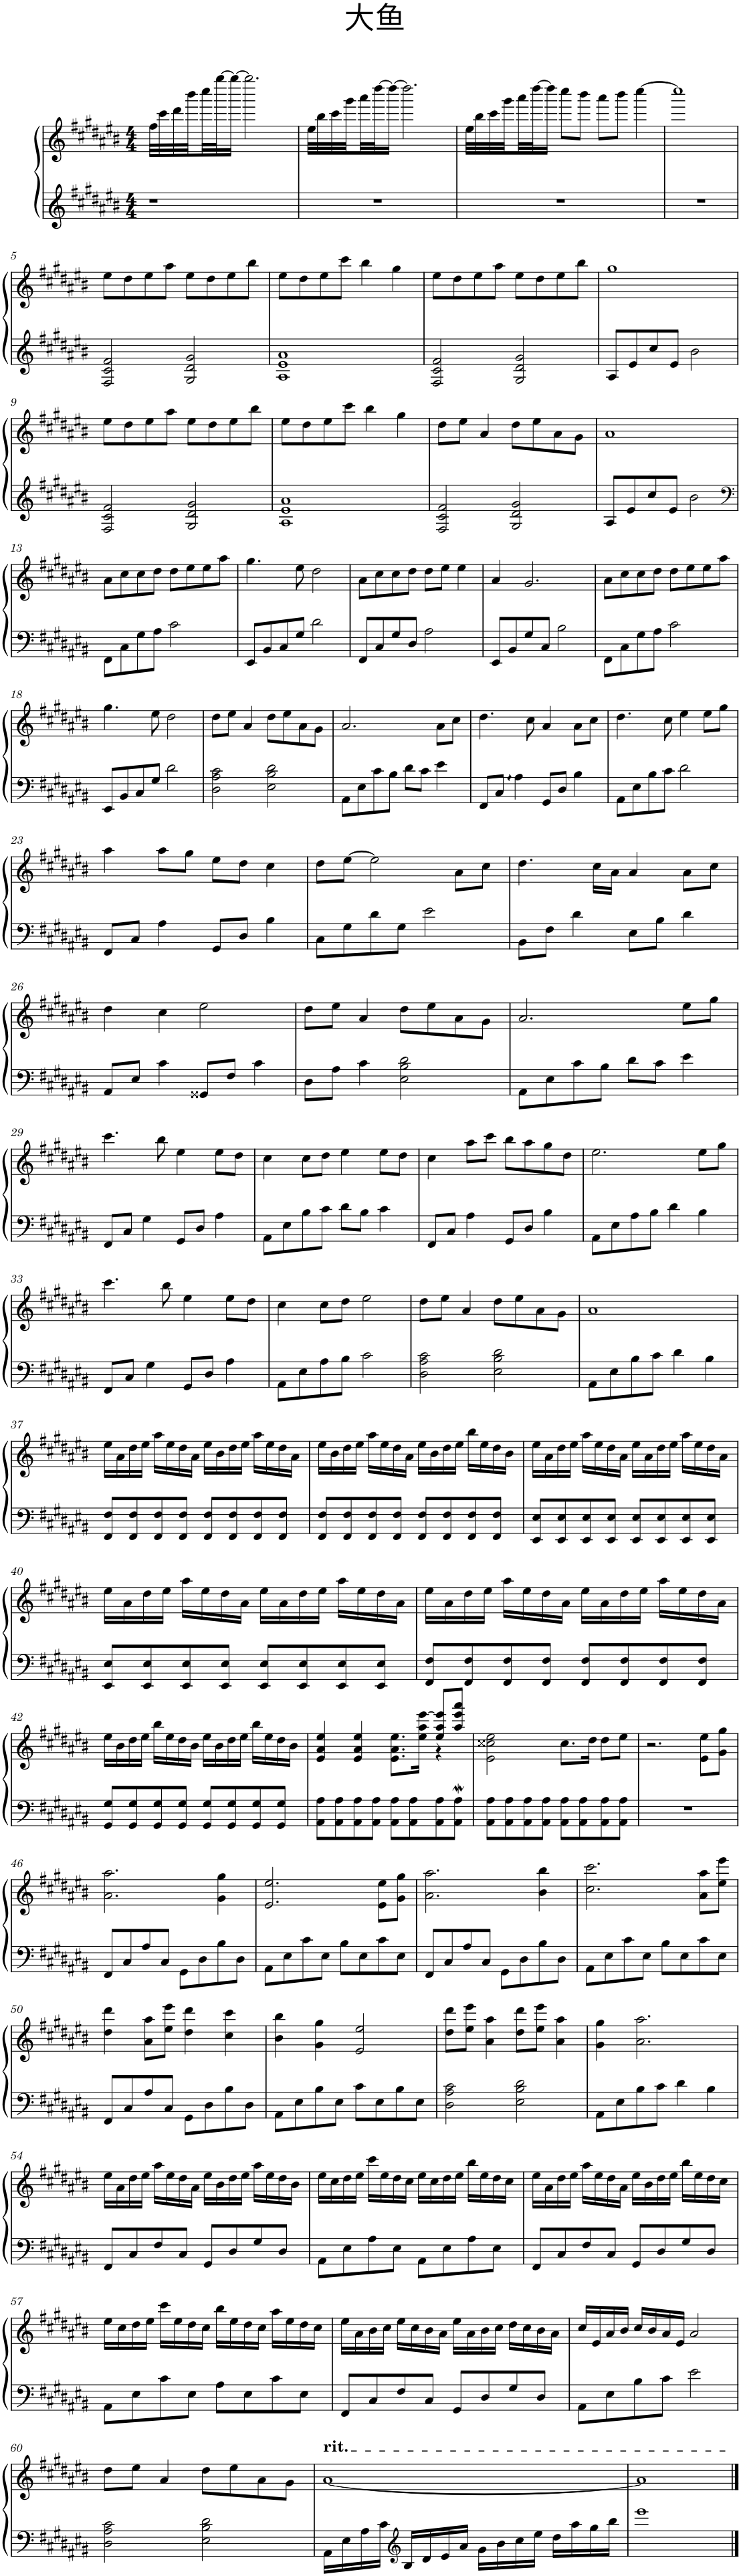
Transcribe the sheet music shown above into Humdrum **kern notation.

**kern	**kern
*part1	*part1
*staff2	*staff1
*I"Piano	*
*I'Pno	*
*clefG2	*clefG2
*k[f#c#g#d#a#e#b#]	*k[f#c#g#d#a#e#b#]
*M4/4	*M4/4
=1	=1
1r	32ff#\LLL
.	32ccc#\
.	32ddd#\
.	32bbb#\
.	32cccc#\
.	[32gggg#\J
.	16gggg#\JJ_
.	2.gggg#\]
=2	=2
1r	32ee#\LLL
.	32bb#\
.	32ccc#\
.	32ggg#\
.	32aaa#\
.	[32dddd#\J
.	16dddd#\JJ_
.	2.dddd#\]
=3	=3
1r	32ee#\LLL
.	32bb#\
.	32ccc#\
.	32ggg#\
.	32aaa#\
.	[32dddd#\J
.	16dddd#\JJ]
.	8cccc#\L
.	8bbb#\J
.	8aaa#\L
.	8bbb#\J
.	[4cccc#\
=4	=4
1r	1cccc#]
!!LO:LB:g=z
=5	=5
2F#/ 2c#/ 2f#/	8ee#\L
.	8dd#\
.	8ee#\
.	8aa#\J
2G#/ 2d#/ 2g#/	8ee#\L
.	8dd#\
.	8ee#\
.	8bb#\J
=6	=6
*^	*
*	*^	*
1a#	1e#	1A#	8ee#\L
.	.	.	8dd#\
.	.	.	8ee#\
.	.	.	8ccc#\J
.	.	.	4bb#\
.	.	.	4gg#\
*v	*v	*v	*
=7	=7
2F#/ 2c#/ 2f#/	8ee#\L
.	8dd#\
.	8ee#\
.	8aa#\J
2G#/ 2d#/ 2g#/	8ee#\L
.	8dd#\
.	8ee#\
.	8bb#\J
=8	=8
8A#/L	1gg#
8e#/	.
8cc#/	.
8e#/J	.
2b#\	.
!!LO:LB:g=z
=9	=9
2F#/ 2c#/ 2f#/	8ee#\L
.	8dd#\
.	8ee#\
.	8aa#\J
2G#/ 2d#/ 2g#/	8ee#\L
.	8dd#\
.	8ee#\
.	8bb#\J
=10	=10
1A# 1e# 1a#	8ee#\L
.	8dd#\
.	8ee#\
.	8ccc#\J
.	4bb#\
.	4gg#\
=11	=11
2F#/ 2c#/ 2f#/	8dd#\L
.	8ee#\J
.	4a#/
2G#/ 2d#/ 2g#/	8dd#\L
.	8ee#\
.	8a#\
.	8g#\J
=12	=12
8A#/L	1a#
8e#/	.
8cc#/	.
8e#/J	.
2b#\	.
!!LO:LB:g=z
=13	=13
*clefF4	*
8FF#\L	8a#\L
8C#\	8cc#\
8G#\	8cc#\
8A#\J	8dd#\J
2c#\	8dd#\L
.	8ee#\
.	8ee#\
.	8aa#\J
=14	=14
8EE#/L	4.gg#\
8BB#/	.
8C#/	.
8G#/J	8ee#\
2d#\	2dd#\
=15	=15
8FF#/L	8a#\L
8C#/	8cc#\
8G#/	8cc#\
8D#/J	8dd#\J
2A#\	8dd#\L
.	8ee#\J
.	4ee#\
=16	=16
8EE#/L	4a#/
8BB#/	.
8G#/	2.g#/
8C#/J	.
2B#\	.
=17	=17
8FF#\L	8a#\L
8C#\	8cc#\
8G#\	8cc#\
8A#\J	8dd#\J
2c#\	8dd#\L
.	8ee#\
.	8ee#\
.	8aa#\J
!!LO:LB:g=z
=18	=18
8EE#/L	4.gg#\
8BB#/	.
8C#/	.
8G#/J	8ee#\
2d#\	2dd#\
=19	=19
2D#\ 2A#\ 2c#\	8dd#\L
.	8ee#\J
.	4a#/
2E#\ 2B#\ 2d#\	8dd#\L
.	8ee#\
.	8a#\
.	8g#\J
=20	=20
8AA#\L	2.a#/
8E#\	.
8c#\	.
8B#\J	.
8d#\L	.
8c#\J	.
4e#\	8a#\L
.	8cc#\J
=21	=21
8FF#/L	4.dd#\
8C#/J	.
4A#:\	.
.	8cc#\
8GG#/L	4a#/
8D#/J	.
4B#\	8a#\L
.	8cc#\J
=22	=22
8AA#\L	4.dd#\
8E#\	.
8B#\	.
8c#\J	8cc#\
2d#\	4ee#\
.	8ee#\L
.	8gg#\J
!!LO:LB:g=z
=23	=23
8FF#/L	4aa#\
8C#/J	.
4A#\	8aa#\L
.	8gg#\J
8GG#/L	8ee#\L
8D#/J	8dd#\J
4B#\	4cc#\
=24	=24
8C#\L	8dd#\L
8G#\	[>8ee#\J
8d#\	2ee#\]
8G#\J	.
2e#\	.
.	8a#\L
.	8cc#\J
=25	=25
8BB#\L	4.dd#\
8F#\J	.
4d#\	.
.	16cc#\LL
.	16a#\JJ
8E#\L	4a#/
8B#\J	.
4d#\	8a#\L
.	8cc#\J
!!LO:LB:g=z
=26	=26
8AA#/L	4dd#\
8E#/J	.
4c#\	4cc#\
8GG##X/L	2ee#\
8F#/J	.
4c#\	.
=27	=27
8D#\L	8dd#\L
8A#\J	8ee#\J
4c#\	4a#/
2E#\ 2B#\ 2d#\	8dd#\L
.	8ee#\
.	8a#\
.	8g#\J
=28	=28
8AA#\L	2.a#/
8E#\	.
8c#\	.
8B#\J	.
8d#\L	.
8c#\J	.
4e#\	8ee#\L
.	8gg#\J
!!LO:LB:g=z
=29	=29
8FF#/L	4.ccc#\
8C#/J	.
4G#\	.
.	8bb#\
8GG#/L	4ee#\
8D#/J	.
4A#\	8ee#\L
.	8dd#\J
=30	=30
8AA#\L	4cc#\
8E#\	.
8B#\	8cc#\L
8c#\J	8dd#\J
8d#\L	4ee#\
8B#\J	.
4c#\	8ee#\L
.	8dd#\J
=31	=31
8FF#/L	4cc#\
8C#/J	.
4A#\	8aa#\L
.	8ccc#\J
8GG#/L	8bb#\L
8D#/J	8aa#\
4B#\	8gg#\
.	8dd#\J
=32	=32
8AA#\L	2.ee#\
8E#\	.
8A#\	.
8B#\J	.
4d#\	.
4B#\	8ee#\L
.	8gg#\J
!!LO:LB:g=z
=33	=33
8FF#/L	4.ccc#\
8C#/J	.
4G#\	.
.	8bb#\
8GG#/L	4ee#\
8D#/J	.
4A#\	8ee#\L
.	8dd#\J
=34	=34
8AA#\L	4cc#\
8E#\	.
8A#\	8cc#\L
8B#\J	8dd#\J
2c#\	2ee#\
=35	=35
2D#\ 2A#\ 2c#\	8dd#\L
.	8ee#\J
.	4a#/
2E#\ 2B#\ 2d#\	8dd#\L
.	8ee#\
.	8a#\
.	8g#\J
=36	=36
8AA#\L	1a#
8E#\	.
8B#\	.
8c#\J	.
4d#\	.
4B#\	.
!!LO:LB:g=z
=37	=37
8FF#/ 8F#/L	16ee#\LL
.	16a#\
8FF#/ 8F#/	16dd#\
.	16ee#\JJ
8FF#/ 8F#/	16aa#\LL
.	16ee#\
8FF#/ 8F#/J	16dd#\
.	16a#\JJ
8FF#/ 8F#/L	16ee#\LL
.	16b#\
8FF#/ 8F#/	16dd#\
.	16ee#\JJ
8FF#/ 8F#/	16aa#\LL
.	16ee#\
8FF#/ 8F#/J	16dd#\
.	16a#\JJ
=38	=38
8FF#/ 8F#/L	16ee#\LL
.	16b#\
8FF#/ 8F#/	16dd#\
.	16ee#\JJ
8FF#/ 8F#/	16aa#\LL
.	16ee#\
8FF#/ 8F#/J	16dd#\
.	16a#\JJ
8FF#/ 8F#/L	16ee#\LL
.	16b#\
8FF#/ 8F#/	16dd#\
.	16ee#\JJ
8FF#/ 8F#/	16bb#\LL
.	16ee#\
8FF#/ 8F#/J	16dd#\
.	16b#\JJ
=39	=39
8EE#/ 8E#/L	16ee#\LL
.	16a#\
8EE#/ 8E#/	16dd#\
.	16ee#\JJ
8EE#/ 8E#/	16aa#\LL
.	16ee#\
8EE#/ 8E#/J	16dd#\
.	16a#\JJ
8EE#/ 8E#/L	16ee#\LL
.	16a#\
8EE#/ 8E#/	16dd#\
.	16ee#\JJ
8EE#/ 8E#/	16aa#\LL
.	16ee#\
8EE#/ 8E#/J	16dd#\
.	16a#\JJ
!!LO:LB:g=z
=40	=40
8EE#/ 8E#/L	16ee#\LL
.	16a#\
8EE#/ 8E#/	16dd#\
.	16ee#\JJ
8EE#/ 8E#/	16aa#\LL
.	16ee#\
8EE#/ 8E#/J	16dd#\
.	16a#\JJ
8EE#/ 8E#/L	16ee#\LL
.	16a#\
8EE#/ 8E#/	16dd#\
.	16ee#\JJ
8EE#/ 8E#/	16aa#\LL
.	16ee#\
8EE#/ 8E#/J	16dd#\
.	16a#\JJ
=41	=41
8FF#/ 8F#/L	16ee#\LL
.	16a#\
8FF#/ 8F#/	16dd#\
.	16ee#\JJ
8FF#/ 8F#/	16aa#\LL
.	16ee#\
8FF#/ 8F#/J	16dd#\
.	16a#\JJ
8FF#/ 8F#/L	16ee#\LL
.	16a#\
8FF#/ 8F#/	16dd#\
.	16ee#\JJ
8FF#/ 8F#/	16aa#\LL
.	16ee#\
8FF#/ 8F#/J	16dd#\
.	16a#\JJ
!!LO:LB:g=z
=42	=42
8GG#/ 8G#/L	16ee#\LL
.	16b#\
8GG#/ 8G#/	16dd#\
.	16ee#\JJ
8GG#/ 8G#/	16bb#\LL
.	16ee#\
8GG#/ 8G#/J	16dd#\
.	16b#\JJ
8GG#/ 8G#/L	16ee#\LL
.	16b#\
8GG#/ 8G#/	16dd#\
.	16ee#\JJ
8GG#/ 8G#/	16bb#\LL
.	16ee#\
8GG#/ 8G#/J	16dd#\
.	16b#\JJ
=43	=43
*	*^
8AA#\ 8A#\L	4e#/ 4a#/ 4ee#/	2.ryy
8AA#\ 8A#\	.	.
8AA#\ 8A#\	4e#/ 4a#/ 4ee#/	.
8AA#\ 8A#\J	.	.
8AA#\ 8A#\L	8.e#\ 8.a#\ 8.ee#\L	.
8AA#\ 8A#\	.	.
.	16ee#\ 16aa#\ [16eee#\Jk	.
8AA#\ 8A#\	8ee#/ 8aa#/ 8eee#/]L	4r
8AA#\M 8A#\MJ	8aa#/ 8eee#/ 8aaa#/J	.
*	*v	*v
=44	=44
8AA#\ 8A#\L	2e#\ 2cc##X\ 2ee#\
8AA#\ 8A#\	.
8AA#\ 8A#\	.
8AA#\ 8A#\J	.
8AA#\ 8A#\L	8.cc##\L
8AA#\ 8A#\	.
.	16dd#\Jk
8AA#\ 8A#\	8dd#\L
8AA#\ 8A#\J	8ee#\J
=45	=45
1r	2.r
.	8e#\ 8ee#\L
.	8g#\ 8gg#\J
!!LO:LB:g=z
=46	=46
8FF#/L	2.a#\ 2.aa#\
8C#/	.
8A#/	.
8C#/J	.
8GG#\L	.
8D#\	.
8B#\	4g#\ 4gg#\
8D#\J	.
=47	=47
8AA#\L	2.e#/ 2.ee#/
8E#\	.
8c#\	.
8E#\J	.
8B#\L	.
8E#\	.
8c#\	8e#\ 8ee#\L
8E#\J	8g#\ 8gg#\J
=48	=48
8FF#/L	2.a#\ 2.aa#\
8C#/	.
8A#/	.
8C#/J	.
8GG#\L	.
8D#\	.
8B#\	4b#\ 4bb#\
8D#\J	.
=49	=49
8AA#\L	2.cc#\ 2.ccc#\
8E#\	.
8c#\	.
8E#\J	.
8B#\L	.
8E#\	.
8c#\	8a#\ 8aa#\L
8E#\J	8ee#\ 8eee#\J
!!LO:LB:g=z
=50	=50
8FF#/L	4dd#\ 4ddd#\
8C#/	.
8A#/	8a#\ 8aa#\L
8C#/J	8ee#\ 8eee#\J
8GG#\L	4dd#\ 4ddd#\
8D#\	.
8B#\	4cc#\ 4ccc#\
8D#\J	.
=51	=51
8AA#\L	4b#\ 4bb#\
8E#\	.
8B#\	4g#\ 4gg#\
8E#\J	.
8c#\L	2e#/ 2ee#/
8E#\	.
8B#\	.
8E#\J	.
=52	=52
2D#\ 2A#\ 2c#\	8dd#\ 8ddd#\L
.	8ee#\ 8eee#\J
.	4a#\ 4aa#\
2E#\ 2B#\ 2d#\	8dd#\ 8ddd#\L
.	8ee#\ 8eee#\J
.	4a#\ 4aa#\
=53	=53
8AA#\L	4g#\ 4gg#\
8E#\	.
8B#\	2.a#\ 2.aa#\
8c#\J	.
4d#\	.
4B#\	.
!!LO:LB:g=z
=54	=54
8FF#/L	16ee#\LL
.	16a#\
8C#/	16dd#\
.	16ee#\JJ
8F#/	16aa#\LL
.	16ee#\
8C#/J	16dd#\
.	16a#\JJ
8GG#/L	16ee#\LL
.	16b#\
8D#/	16dd#\
.	16ee#\JJ
8G#/	16aa#\LL
.	16ee#\
8D#/J	16dd#\
.	16b#\JJ
=55	=55
8AA#\L	16ee#\LL
.	16cc#\
8E#\	16dd#\
.	16ee#\JJ
8A#\	16ccc#\LL
.	16ee#\
8E#\J	16dd#\
.	16cc#\JJ
8AA#\L	16ee#\LL
.	16cc#\
8E#\	16dd#\
.	16ee#\JJ
8A#\	16bb#\LL
.	16ee#\
8E#\J	16dd#\
.	16cc#\JJ
=56	=56
8FF#/L	16ee#\LL
.	16a#\
8C#/	16dd#\
.	16ee#\JJ
8F#/	16aa#\LL
.	16ee#\
8C#/J	16dd#\
.	16a#\JJ
8GG#/L	16ee#\LL
.	16b#\
8D#/	16dd#\
.	16ee#\JJ
8G#/	16bb#\LL
.	16ee#\
8D#/J	16dd#\
.	16cc#\JJ
!!LO:LB:g=z
=57	=57
8AA#\L	16ee#\LL
.	16cc#\
8E#\	16dd#\
.	16ee#\JJ
8c#\	16ccc#\LL
.	16ee#\
8E#\J	16dd#\
.	16cc#\JJ
8A#\L	16bb#\LL
.	16ee#\
8E#\	16dd#\
.	16cc#\JJ
8c#\	16aa#\LL
.	16ee#\
8E#\J	16dd#\
.	16cc#\JJ
=58	=58
8FF#/L	16ee#\LL
.	16a#\
8C#/	16b#\
.	16cc#\JJ
8F#/	16ee#\LL
.	16cc#\
8C#/J	16b#\
.	16a#\JJ
8GG#/L	16ee#\LL
.	16a#\
8D#/	16b#\
.	16cc#\JJ
8G#/	16dd#\LL
.	16cc#\
8D#/J	16b#\
.	16a#\JJ
=59	=59
8AA#\L	16cc#/LL
.	16e#/
8E#\	16a#/
.	16b#/JJ
8B#\	16cc#/LL
.	16b#/
8c#\J	16a#/
.	16e#/JJ
2e#\	2a#/
!!LO:LB:g=z
=60	=60
2D#\ 2A#\ 2c#\	8dd#\L
.	8ee#\J
.	4a#/
2E#\ 2B#\ 2d#\	8dd#\L
.	8ee#\
.	8a#\
.	8g#\J
=61	=61
!	!LO:TX:a:t=rit.
16AA#\LL	[1a#
16E#\	.
16A#\	.
16c#\JJ	.
*clefG2	*
16B#/LL	.
16d#/	.
16e#/	.
16a#/JJ	.
16g#\LL	.
16b#\	.
16cc#\	.
16ee#\JJ	.
16dd#\LL	.
16aa#\	.
16gg#\	.
16bb#\JJ	.
=62	=62
1eee#	1a#]
==	==
*-	*-
